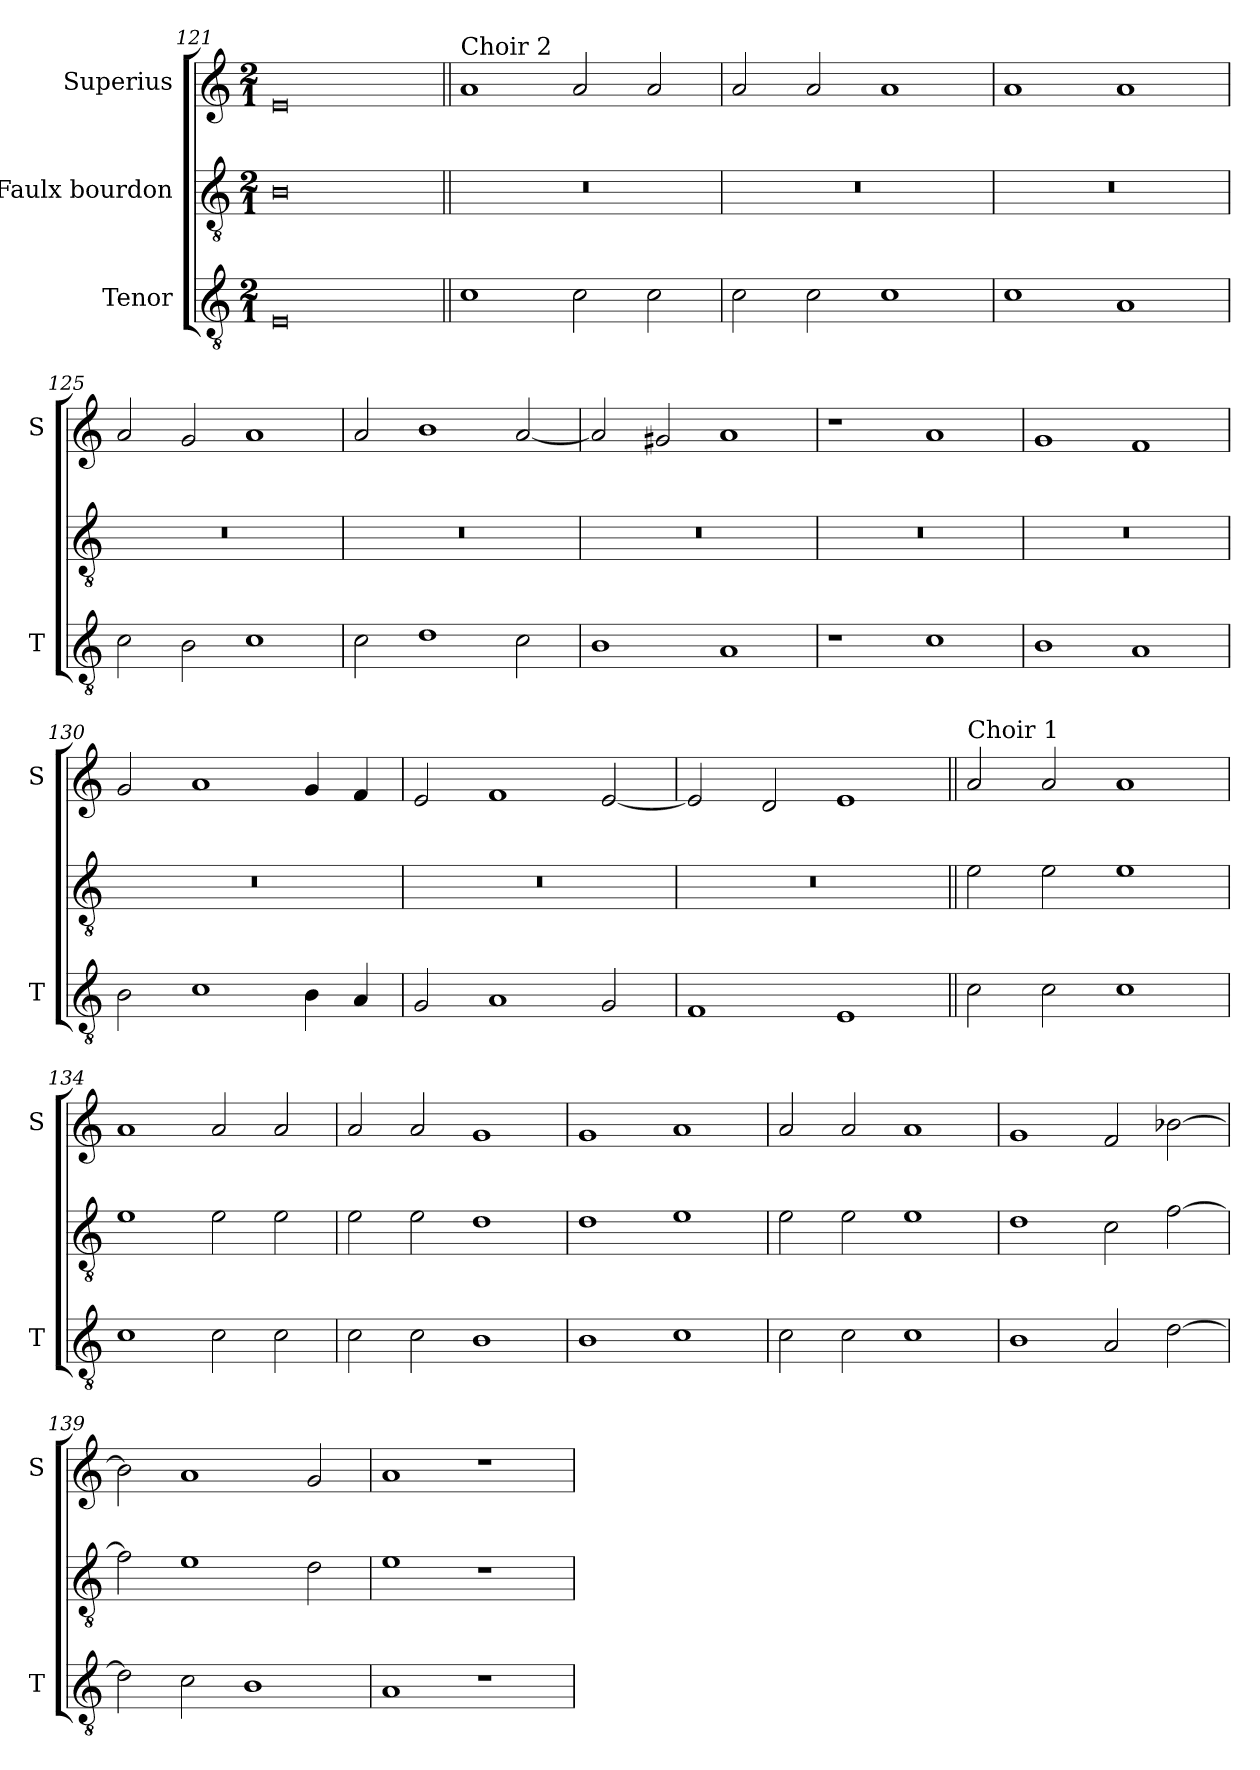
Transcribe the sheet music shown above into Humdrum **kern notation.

**kern	**kern	**kern
*part3	*part2	*part1
*staff3	*staff2	*staff1
*I"Tenor	*I"Faulx bourdon	*I"Superius
*I'T	*	*I'S
*clefGv2	*clefGv2	*clefG2
*k[]	*k[]	*k[]
*M2/1	*M2/1	*M2/1
=121	=121	=121
0E	0B	0e
=122||	=122||	=122||
!	!	!LO:TX:a:t=Choir 2
1c	0r	1a
2c\	.	2a/
2c\	.	2a/
=123	=123	=123
2c\	0r	2a/
2c\	.	2a/
1c	.	1a
=124	=124	=124
1c	0r	1a
1A	.	1a
=125	=125	=125
2c\	0r	2a/
2B\	.	2g/
1c	.	1a
=126	=126	=126
2c\	0r	2a/
1d	.	1b
2c\	.	[2a/
=127	=127	=127
1B	0r	2a/]
.	.	2g#X/
1A	.	1a
=128	=128	=128
1r	0r	1r
1c	.	1a
=129	=129	=129
1B	0r	1g
1A	.	1f
=130	=130	=130
2B\	0r	2g/
1c	.	1a
4B\	.	4g/
4A/	.	4f/
=131	=131	=131
2G/	0r	2e/
1A	.	1f
2G/	.	[2e/
=132	=132	=132
1F	0r	2e/]
.	.	2d/
1E	.	1e
=133||	=133||	=133||
!	!	!LO:TX:a:t=Choir 1
2c\	2e\	2a/
2c\	2e\	2a/
1c	1e	1a
=134	=134	=134
1c	1e	1a
2c\	2e\	2a/
2c\	2e\	2a/
=135	=135	=135
2c\	2e\	2a/
2c\	2e\	2a/
1B	1d	1g
=136	=136	=136
1B	1d	1g
1c	1e	1a
=137	=137	=137
2c\	2e\	2a/
2c\	2e\	2a/
1c	1e	1a
=138	=138	=138
1B	1d	1g
2A/	2c\	2f/
[2d\	[2f\	[2b-X\
=139	=139	=139
2d\]	2f\]	2b-\]
2c\	1e	1a
1B	.	.
.	2d\	2g/
=140	=140	=140
1A	1e	1a
1r	1r	1r
=	=	=
*-	*-	*-
